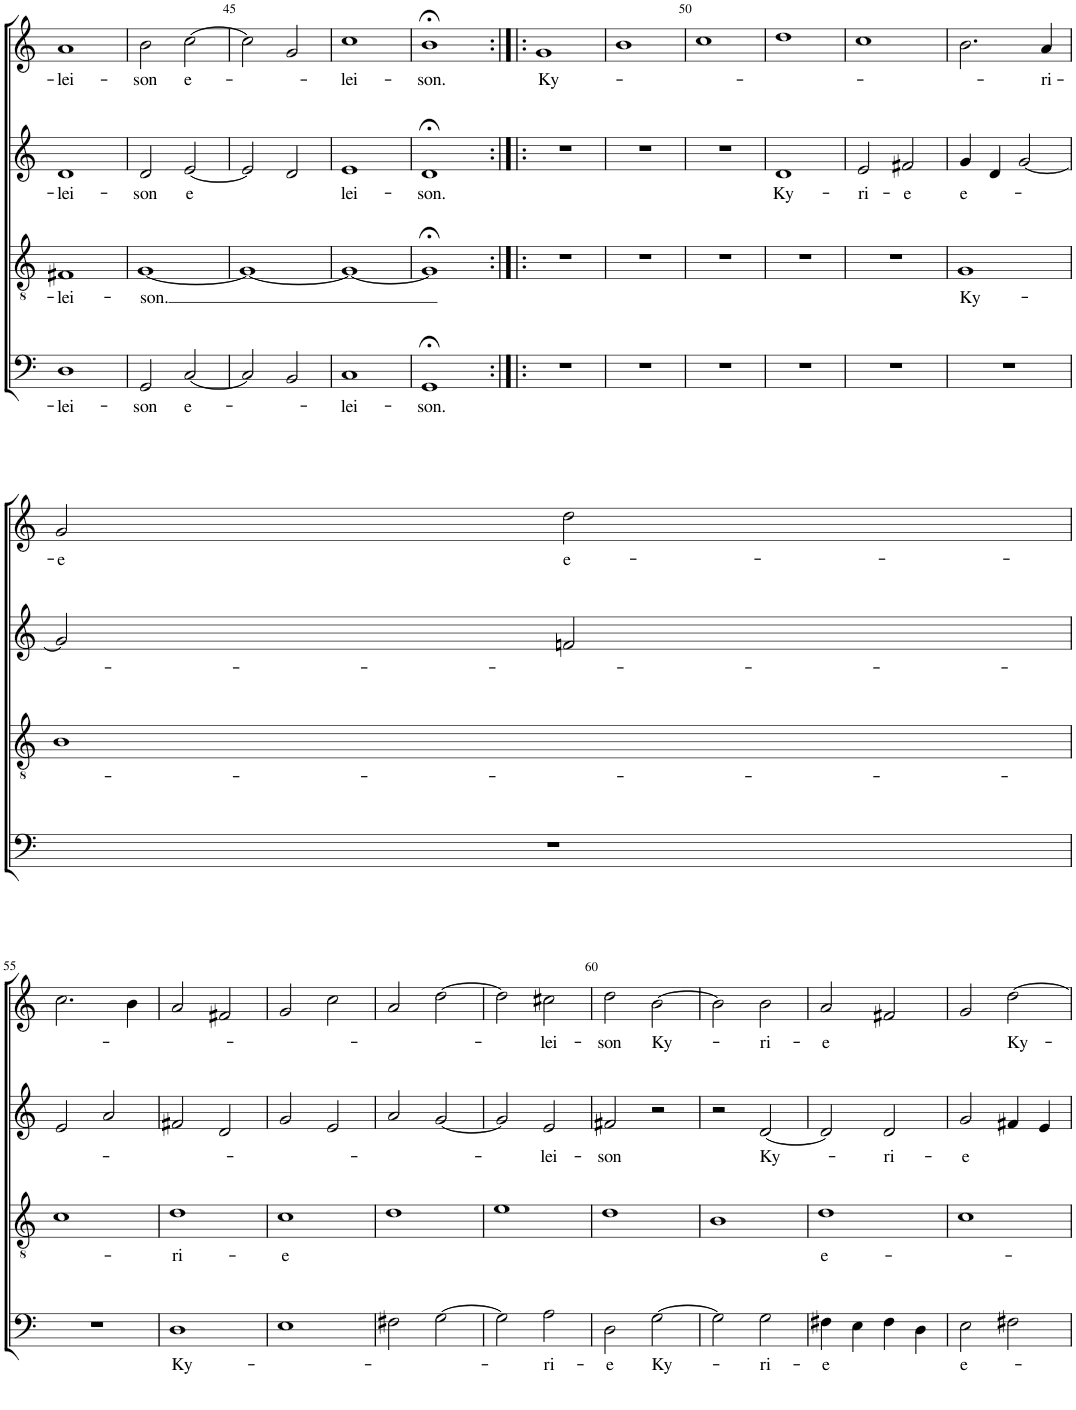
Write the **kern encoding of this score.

**kern	**text	**kern	**text	**kern	**text	**kern	**text
*part4	*part4	*part3	*part3	*part2	*part2	*part1	*part1
*staff4	*staff4	*staff3	*staff3	*staff2	*staff2	*staff1	*staff1
*I"BASSUS	*	*I"TENORE	*	*I"ALTUS	*	*I"CANTUS	*
!!LO:PB:g=z
*clefF4	*	*clefGv2	*	*clefG2	*	*clefG2	*
*Trd4c7	*	*Trd4c7	*	*Trd1c2	*	*	*
*k[]	*	*k[]	*	*k[]	*	*k[]	*
*M4/4	*	*M4/4	*	*M4/4	*	*M4/4	*
*met(c)	*	*met(c)	*	*met(c)	*	*met(c)	*
=43	=43	=43	=43	=43	=43	=43	=43
!	!LO:LY:b	!	!LO:LY:b	!	!LO:LY:b	!	!LO:LY:b
1D	-lei-	1F#X	lei-	1d	-lei-	1a	-lei-
=44	=44	=44	=44	=44	=44	=44	=44
!	!LO:LY:b	!	!LO:LY:b	!	!LO:LY:b	!	!LO:LY:b
2GG/	-son	[1G	-son.	2d/	-son	2b\	-son
!	!LO:LY:b	!	!	!	!LO:LY:b	!	!LO:LY:b
[2C/	e-	.	.	[2e/	e	[2cc\	e-
=45	=45	=45	=45	=45	=45	=45	=45
2C/]	.	1G_	.	2e/]	.	2cc\]	.
2BB/	.	.	.	2d/	.	2g/	.
=46	=46	=46	=46	=46	=46	=46	=46
!	!LO:LY:b	!	!	!	!LO:LY:b	!	!LO:LY:b
1C	-lei-	1G_	.	1e	lei-	1cc	-lei-
=47	=47	=47	=47	=47	=47	=47	=47
!	!LO:LY:b	!	!	!	!LO:LY:b	!	!LO:LY:b
1GG;<	-son.	1G;<]	.	1d;<	-son.	1b;<	-son.
=48:|!|:	=48:|!|:	=48:|!|:	=48:|!|:	=48:|!|:	=48:|!|:	=48:|!|:	=48:|!|:
!	!	!	!	!	!	!	!LO:LY:b
1r	.	1r	.	1r	.	1g	Ky-
=49	=49	=49	=49	=49	=49	=49	=49
1r	.	1r	.	1r	.	1b	.
=50	=50	=50	=50	=50	=50	=50	=50
1r	.	1r	.	1r	.	1cc	.
=51	=51	=51	=51	=51	=51	=51	=51
!	!	!	!	!	!LO:LY:b	!	!
1r	.	1r	.	1d	Ky-	1dd	.
=52	=52	=52	=52	=52	=52	=52	=52
!	!	!	!	!	!LO:LY:b	!	!
1r	.	1r	.	2e/	-ri-	1cc	.
!	!	!	!	!	!LO:LY:b	!	!
.	.	.	.	2f#X/	-e	.	.
=53	=53	=53	=53	=53	=53	=53	=53
!	!	!	!LO:LY:b	!	!LO:LY:b	!	!
1r	.	1G	Ky-	4g/	e-	2.b\	.
.	.	.	.	4d/	.	.	.
.	.	.	.	[2g/	.	.	.
!	!	!	!	!	!	!	!LO:LY:b
.	.	.	.	.	.	4a/	-ri-
!!LO:LB:g=z
=54	=54	=54	=54	=54	=54	=54	=54
!	!	!	!	!	!	!	!LO:LY:b
1r	.	1B	.	2g/]	.	2g/	-e
!	!	!	!	!	!	!	!LO:LY:b
.	.	.	.	2fn/	.	2dd\	e-
!!LO:LB:g=z
=55	=55	=55	=55	=55	=55	=55	=55
1r	.	1c	.	2e/	.	2.cc\	.
.	.	.	.	2a/	.	.	.
.	.	.	.	.	.	4b\	.
=56	=56	=56	=56	=56	=56	=56	=56
!	!LO:LY:b	!	!LO:LY:b	!	!	!	!
1D	Ky-	1d	-ri-	2f#X/	.	2a/	.
.	.	.	.	2d/	.	2f#X/	.
=57	=57	=57	=57	=57	=57	=57	=57
!	!	!	!LO:LY:b	!	!	!	!
1E	.	1c	-e	2g/	.	2g/	.
.	.	.	.	2e/	.	2cc\	.
=58	=58	=58	=58	=58	=58	=58	=58
2F#X\	.	1d	.	2a/	.	2a/	.
[2G\	.	.	.	[2g/	.	[2dd\	.
=59	=59	=59	=59	=59	=59	=59	=59
2G\]	.	1e	.	2g/]	.	2dd\]	.
!	!LO:LY:b	!	!	!	!LO:LY:b	!	!LO:LY:b
2A\	-ri-	.	.	2e/	-lei-	2cc#X\	-lei-
=60	=60	=60	=60	=60	=60	=60	=60
!	!LO:LY:b	!	!	!	!LO:LY:b	!	!LO:LY:b
2D\	-e	1d	.	2f#X/	-son	2dd\	-son
!	!LO:LY:b	!	!	!	!	!	!LO:LY:b
[2G\	Ky-	.	.	2r	.	[2b\	Ky-
=61	=61	=61	=61	=61	=61	=61	=61
2G\]	.	1B	.	2r	.	2b\]	.
!	!LO:LY:b	!	!	!	!LO:LY:b	!	!LO:LY:b
2G\	-ri-	.	.	[2d/	Ky-	2b\	-ri-
=62	=62	=62	=62	=62	=62	=62	=62
!	!LO:LY:b	!	!LO:LY:b	!	!	!	!LO:LY:b
4F#X\	-e	1d	e-	2d/]	.	2a/	-e
4E\	.	.	.	.	.	.	.
!	!	!	!	!	!LO:LY:b	!	!
4F#\	.	.	.	2d/	-ri-	2f#X/	.
4D\	.	.	.	.	.	.	.
=63	=63	=63	=63	=63	=63	=63	=63
!	!LO:LY:b	!	!	!	!LO:LY:b	!	!
2E\	e-	1c	.	2g/	-e	2g/	.
!	!	!	!	!	!	!	!LO:LY:b
2F#X\	.	.	.	4f#X/	.	[2dd\	Ky-
.	.	.	.	4e/	.	.	.
=	=	=	=	=	=	=	=
*-	*-	*-	*-	*-	*-	*-	*-
